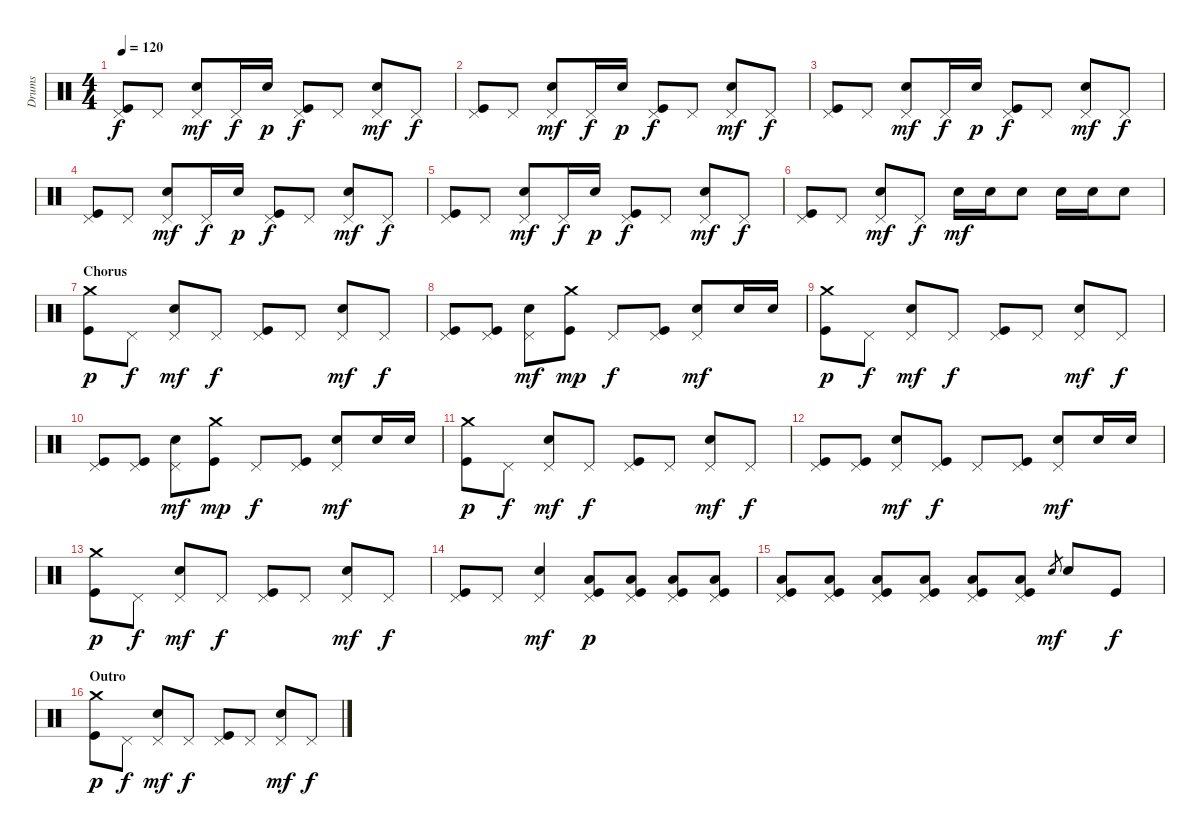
\track ("Drums" "Drums") {instrument percussion}
\staff {score}
\articulation defaults
\ts (4 4)
\tempo 120
\clef neutral
\ks c
("Pedal Hi-Hat (hit)" "Kick (hit)").8{dy f} "Pedal Hi-Hat (hit)".8 ("Pedal Hi-Hat (hit)" "Electric Snare (hit)").8{dy mf} "Pedal Hi-Hat (hit)".16{dy f} "Electric Snare (hit)".16{dy p} ("Pedal Hi-Hat (hit)" "Kick (hit)").8{dy f} "Pedal Hi-Hat (hit)".8 ("Pedal Hi-Hat (hit)" "Electric Snare (hit)").8{dy mf} "Pedal Hi-Hat (hit)".8{dy f} |
("Pedal Hi-Hat (hit)" "Kick (hit)").8 "Pedal Hi-Hat (hit)".8 ("Pedal Hi-Hat (hit)" "Electric Snare (hit)").8{dy mf} "Pedal Hi-Hat (hit)".16{dy f} "Electric Snare (hit)".16{dy p} ("Pedal Hi-Hat (hit)" "Kick (hit)").8{dy f} "Pedal Hi-Hat (hit)".8 ("Pedal Hi-Hat (hit)" "Electric Snare (hit)").8{dy mf} "Pedal Hi-Hat (hit)".8{dy f} |
("Pedal Hi-Hat (hit)" "Kick (hit)").8 "Pedal Hi-Hat (hit)".8 ("Pedal Hi-Hat (hit)" "Electric Snare (hit)").8{dy mf} "Pedal Hi-Hat (hit)".16{dy f} "Electric Snare (hit)".16{dy p} ("Pedal Hi-Hat (hit)" "Kick (hit)").8{dy f} "Pedal Hi-Hat (hit)".8 ("Pedal Hi-Hat (hit)" "Electric Snare (hit)").8{dy mf} "Pedal Hi-Hat (hit)".8{dy f} |
("Pedal Hi-Hat (hit)" "Kick (hit)").8 "Pedal Hi-Hat (hit)".8 ("Pedal Hi-Hat (hit)" "Electric Snare (hit)").8{dy mf} "Pedal Hi-Hat (hit)".16{dy f} "Electric Snare (hit)".16{dy p} ("Pedal Hi-Hat (hit)" "Kick (hit)").8{dy f} "Pedal Hi-Hat (hit)".8 ("Pedal Hi-Hat (hit)" "Electric Snare (hit)").8{dy mf} "Pedal Hi-Hat (hit)".8{dy f} |
("Pedal Hi-Hat (hit)" "Kick (hit)").8 "Pedal Hi-Hat (hit)".8 ("Pedal Hi-Hat (hit)" "Electric Snare (hit)").8{dy mf} "Pedal Hi-Hat (hit)".16{dy f} "Electric Snare (hit)".16{dy p} ("Pedal Hi-Hat (hit)" "Kick (hit)").8{dy f} "Pedal Hi-Hat (hit)".8 ("Pedal Hi-Hat (hit)" "Electric Snare (hit)").8{dy mf} "Pedal Hi-Hat (hit)".8{dy f} |
("Pedal Hi-Hat (hit)" "Kick (hit)").8 "Pedal Hi-Hat (hit)".8 ("Pedal Hi-Hat (hit)" "Electric Snare (hit)").8{dy mf} "Pedal Hi-Hat (hit)".8{dy f} "Electric Snare (hit)".16{dy mf} "Electric Snare (hit)".16 "Electric Snare (hit)".8 "Electric Snare (hit)".16 "Electric Snare (hit)".16 "Electric Snare (hit)".8 |
\section ("" "Chorus")
("Crash medium (hit)" "Kick (hit)").8{dy p} "Pedal Hi-Hat (hit)".8{dy f} ("Pedal Hi-Hat (hit)" "Electric Snare (hit)").8{dy mf} "Pedal Hi-Hat (hit)".8{dy f} ("Pedal Hi-Hat (hit)" "Kick (hit)").8 "Pedal Hi-Hat (hit)".8 ("Pedal Hi-Hat (hit)" "Electric Snare (hit)").8{dy mf} "Pedal Hi-Hat (hit)".8{dy f} |
("Pedal Hi-Hat (hit)" "Kick (hit)").8 ("Pedal Hi-Hat (hit)" "Kick (hit)").8 ("Pedal Hi-Hat (hit)" "Electric Snare (hit)").8{dy mf} ("Crash medium (hit)" "Kick (hit)").8{dy mp} "Pedal Hi-Hat (hit)".8{dy f} ("Pedal Hi-Hat (hit)" "Kick (hit)").8 ("Pedal Hi-Hat (hit)" "Electric Snare (hit)").8{dy mf} "Electric Snare (hit)".16 "Electric Snare (hit)".16 |
("Crash medium (hit)" "Kick (hit)").8{dy p} "Pedal Hi-Hat (hit)".8{dy f} ("Pedal Hi-Hat (hit)" "Electric Snare (hit)").8{dy mf} "Pedal Hi-Hat (hit)".8{dy f} ("Pedal Hi-Hat (hit)" "Kick (hit)").8 "Pedal Hi-Hat (hit)".8 ("Pedal Hi-Hat (hit)" "Electric Snare (hit)").8{dy mf} "Pedal Hi-Hat (hit)".8{dy f} |
("Pedal Hi-Hat (hit)" "Kick (hit)").8 ("Pedal Hi-Hat (hit)" "Kick (hit)").8 ("Pedal Hi-Hat (hit)" "Electric Snare (hit)").8{dy mf} ("Crash medium (hit)" "Kick (hit)").8{dy mp} "Pedal Hi-Hat (hit)".8{dy f} ("Pedal Hi-Hat (hit)" "Kick (hit)").8 ("Pedal Hi-Hat (hit)" "Electric Snare (hit)").8{dy mf} "Electric Snare (hit)".16 "Electric Snare (hit)".16 |
("Crash medium (hit)" "Kick (hit)").8{dy p} "Pedal Hi-Hat (hit)".8{dy f} ("Pedal Hi-Hat (hit)" "Electric Snare (hit)").8{dy mf} "Pedal Hi-Hat (hit)".8{dy f} ("Pedal Hi-Hat (hit)" "Kick (hit)").8 "Pedal Hi-Hat (hit)".8 ("Pedal Hi-Hat (hit)" "Electric Snare (hit)").8{dy mf} "Pedal Hi-Hat (hit)".8{dy f} |
("Pedal Hi-Hat (hit)" "Kick (hit)").8 ("Pedal Hi-Hat (hit)" "Kick (hit)").8 ("Pedal Hi-Hat (hit)" "Electric Snare (hit)").8{dy mf} ("Pedal Hi-Hat (hit)" "Kick (hit)").8{dy f} "Pedal Hi-Hat (hit)".8 ("Pedal Hi-Hat (hit)" "Kick (hit)").8 ("Pedal Hi-Hat (hit)" "Electric Snare (hit)").8{dy mf} "Electric Snare (hit)".16 "Electric Snare (hit)".16 |
("Crash medium (hit)" "Kick (hit)").8{dy p} "Pedal Hi-Hat (hit)".8{dy f} ("Pedal Hi-Hat (hit)" "Electric Snare (hit)").8{dy mf} "Pedal Hi-Hat (hit)".8{dy f} ("Pedal Hi-Hat (hit)" "Kick (hit)").8 "Pedal Hi-Hat (hit)".8 ("Pedal Hi-Hat (hit)" "Electric Snare (hit)").8{dy mf} "Pedal Hi-Hat (hit)".8{dy f} |
("Pedal Hi-Hat (hit)" "Kick (hit)").8 "Pedal Hi-Hat (hit)".8 ("Pedal Hi-Hat (hit)" "Electric Snare (hit)").4{dy mf} ("Pedal Hi-Hat (hit)" "Kick (hit)" "Low Tom (hit)").8{dy p} ("Pedal Hi-Hat (hit)" "Kick (hit)" "Low Tom (hit)").8 ("Pedal Hi-Hat (hit)" "Kick (hit)" "Low Tom (hit)").8 ("Pedal Hi-Hat (hit)" "Kick (hit)" "Low Tom (hit)").8 |
("Pedal Hi-Hat (hit)" "Kick (hit)" "Low Tom (hit)").8 ("Pedal Hi-Hat (hit)" "Kick (hit)" "Low Tom (hit)").8 ("Pedal Hi-Hat (hit)" "Kick (hit)" "Low Tom (hit)").8 ("Pedal Hi-Hat (hit)" "Kick (hit)" "Low Tom (hit)").8 ("Pedal Hi-Hat (hit)" "Kick (hit)" "Low Tom (hit)").8 ("Pedal Hi-Hat (hit)" "Kick (hit)" "Low Tom (hit)").8 "Electric Snare (hit)".8{gr dy mf} "Electric Snare (hit)".8 "Kick (hit)".8{dy f} |
\section ("" "Outro")
("Crash medium (hit)" "Kick (hit)").8{dy p} "Pedal Hi-Hat (hit)".8{dy f} ("Pedal Hi-Hat (hit)" "Electric Snare (hit)").8{dy mf} "Pedal Hi-Hat (hit)".8{dy f} ("Pedal Hi-Hat (hit)" "Kick (hit)").8 "Pedal Hi-Hat (hit)".8 ("Pedal Hi-Hat (hit)" "Electric Snare (hit)").8{dy mf} "Pedal Hi-Hat (hit)".8{dy f}
